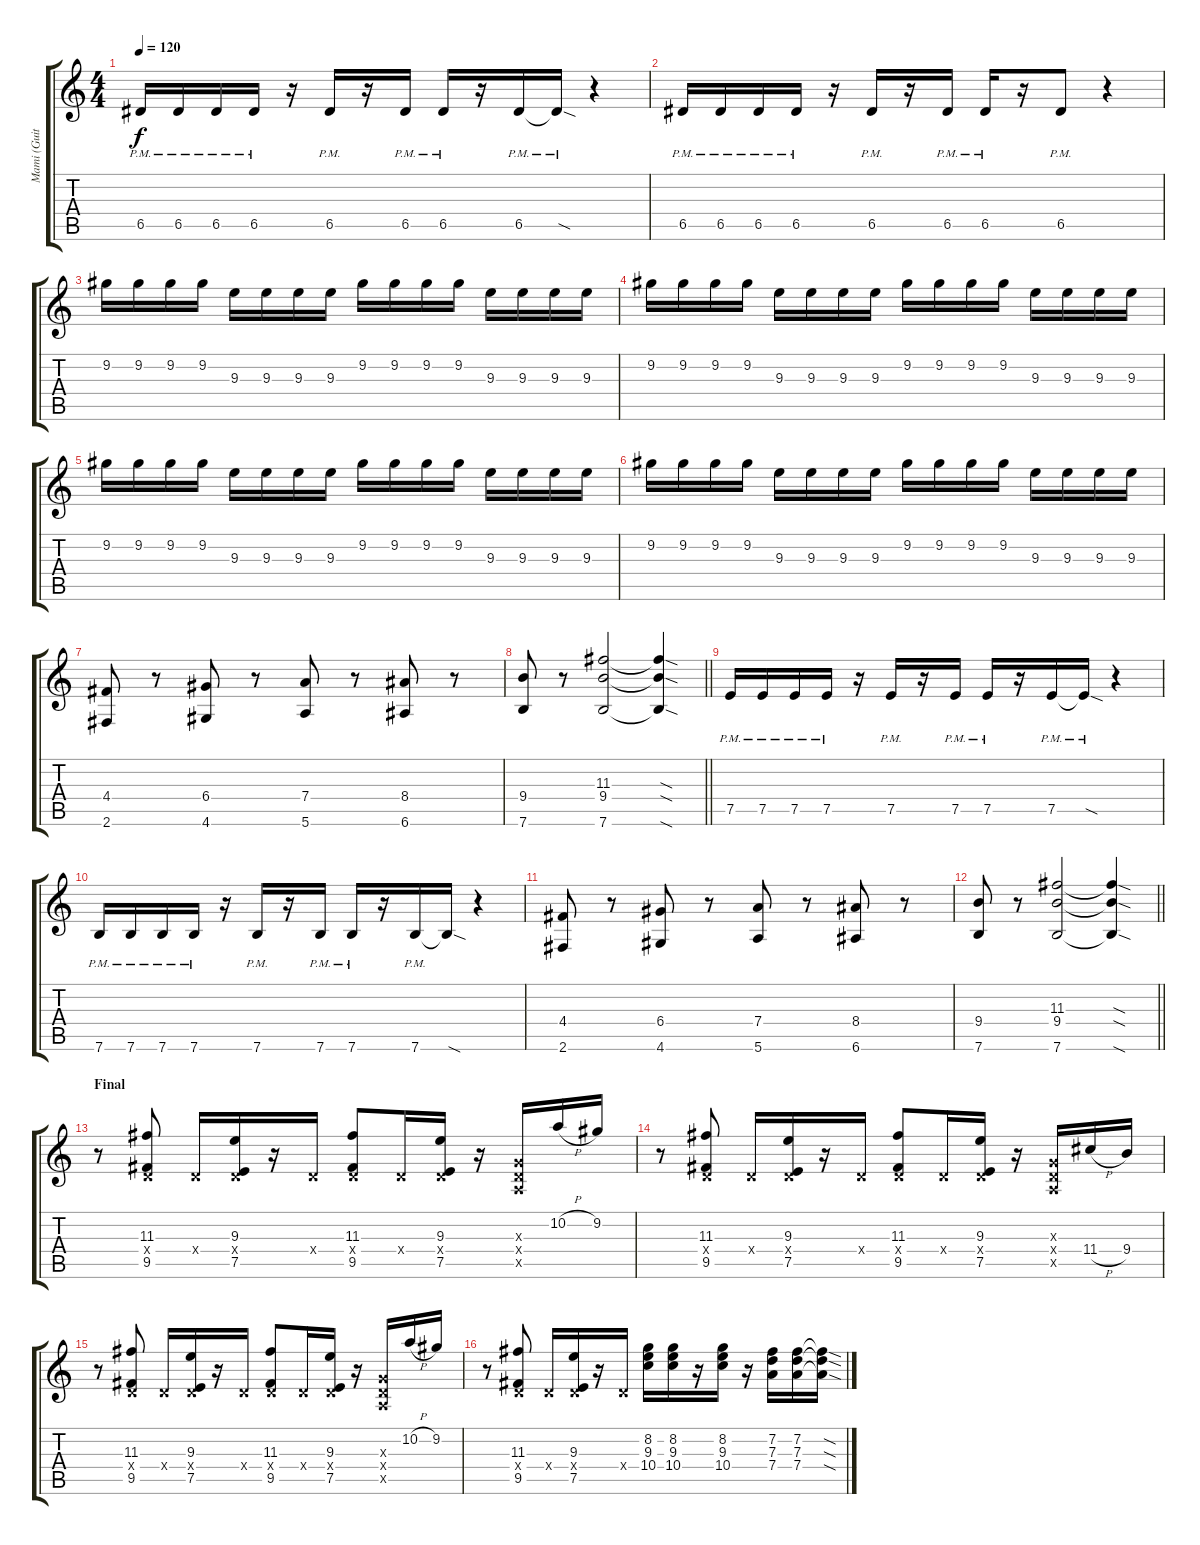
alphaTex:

\track ("Mami (Guitar)" "Mami (Guit") {instrument distortionguitar}
\staff {score tabs}
\tuning (E4 B3 G3 D3 A2 E2) {hide}
\ts (4 4)
\tempo 120
\clef g2
\ks c
6.5{pm}.16{dy f volume 13} 6.5{pm}.16 6.5{pm}.16 6.5{pm}.16 r.16 6.5{pm}.16 r.16 6.5{pm}.16 6.5{pm}.16 r.16 6.5{pm}.16 6.5{sod pm t}.16{volume 6} r.4 |
6.5{pm}.16{volume 13} 6.5{pm}.16 6.5{pm}.16 6.5{pm}.16 r.16 6.5{pm}.16 r.16 6.5{pm}.16 6.5{pm}.16 r.16 6.5{pm}.8 r.4 |
9.2.16 9.2.16 9.2.16 9.2.16 9.3.16 9.3.16 9.3.16 9.3.16 9.2.16 9.2.16 9.2.16 9.2.16 9.3.16 9.3.16 9.3.16 9.3.16 |
9.2.16 9.2.16 9.2.16 9.2.16 9.3.16 9.3.16 9.3.16 9.3.16 9.2.16 9.2.16 9.2.16 9.2.16 9.3.16 9.3.16 9.3.16 9.3.16 |
9.2.16 9.2.16 9.2.16 9.2.16 9.3.16 9.3.16 9.3.16 9.3.16 9.2.16 9.2.16 9.2.16 9.2.16 9.3.16 9.3.16 9.3.16 9.3.16 |
9.2.16 9.2.16 9.2.16 9.2.16 9.3.16 9.3.16 9.3.16 9.3.16 9.2.16 9.2.16 9.2.16 9.2.16 9.3.16 9.3.16 9.3.16 9.3.16 |
(4.4 2.6).8 r.8 (6.4 4.6).8 r.8 (7.4 5.6).8 r.8 (8.4 6.6).8 r.8 |
\barLineRight lightlight
(9.4 7.6).8 r.8 (11.3 9.4 7.6).2 (11.3{sod t} 9.4{sod t} 7.6{sod t}).4 |
7.5{pm}.16{volume 13} 7.5{pm}.16 7.5{pm}.16 7.5{pm}.16 r.16 7.5{pm}.16 r.16 7.5{pm}.16 7.5{pm}.16 r.16 7.5{pm}.16 7.5{sod pm t}.16{volume 6} r.4 |
7.6{pm}.16{volume 13} 7.6{pm}.16 7.6{pm}.16 7.6{pm}.16 r.16 7.6{pm}.16 r.16 7.6{pm}.16 7.6{pm}.16 r.16 7.6{pm}.16 7.6{sod t}.16{volume 6} r.4 |
(4.4 2.6).8{volume 13} r.8 (6.4 4.6).8 r.8 (7.4 5.6).8 r.8 (8.4 6.6).8 r.8 |
\barLineRight lightlight
(9.4 7.6).8 r.8 (11.3 9.4 7.6).2 (11.3{sod t} 9.4{sod t} 7.6{sod t}).4 |
\section ("" "Final")
r.8 (11.3 0.4{x} 9.5).8 0.4{x}.16 (9.3 0.4{x} 7.5).16 r.16 0.4{x}.16 (11.3 0.4{x} 9.5).8 0.4{x}.16 (9.3 0.4{x} 7.5).16 r.16 (0.3{x} 0.4{x} 0.5{x}).16 10.2{h}.16 9.2.16 |
r.8 (11.3 0.4{x} 9.5).8 0.4{x}.16 (9.3 0.4{x} 7.5).16 r.16 0.4{x}.16 (11.3 0.4{x} 9.5).8 0.4{x}.16 (9.3 0.4{x} 7.5).16 r.16 (0.3{x} 0.4{x} 0.5{x}).16 11.4{h}.16 9.4.16 |
r.8 (11.3 0.4{x} 9.5).8 0.4{x}.16 (9.3 0.4{x} 7.5).16 r.16 0.4{x}.16 (11.3 0.4{x} 9.5).8 0.4{x}.16 (9.3 0.4{x} 7.5).16 r.16 (0.3{x} 0.4{x} 0.5{x}).16 10.2{h}.16 9.2.16 |
r.8 (11.3 0.4{x} 9.5).8 0.4{x}.16 (9.3 0.4{x} 7.5).16 r.16 0.4{x}.16 (8.2 9.3 10.4).16 (8.2 9.3 10.4).16 r.16 (8.2 9.3 10.4).16 r.16 (7.2 7.3 7.4).16 (7.2 7.3 7.4).16 (7.2{sod t} 7.3{sod t} 7.4{sod t}).16
